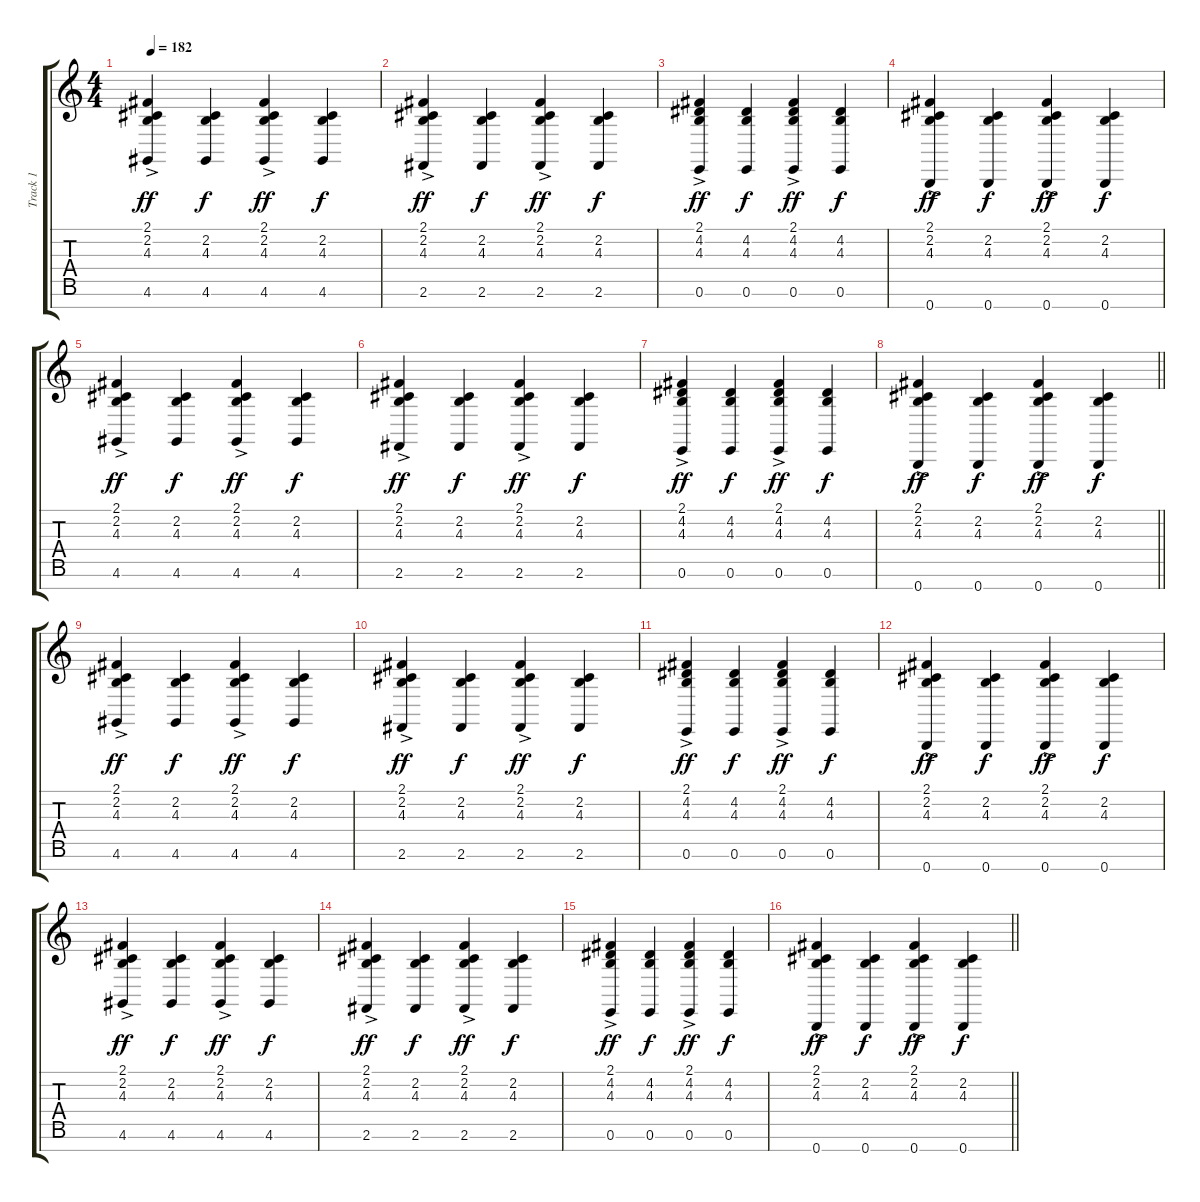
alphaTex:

\track ("Track 1" "Track 1") {instrument electricgrandpiano}
\staff {score tabs}
\tuning (E4 B3 G3 D3 A2 E2 B1) {hide}
\ts (4 4)
\tempo 182
\clef g2
\ks c
(2.1{ac} 2.2{ac} 4.3{ac} 4.6).4{dy ff} (2.2 4.3 4.6).4{dy f} (2.1{ac} 2.2{ac} 4.3{ac} 4.6).4{dy ff} (2.2 4.3 4.6).4{dy f} |
(2.1{ac} 2.2{ac} 4.3{ac} 2.6).4{dy ff} (2.2 4.3 2.6).4{dy f} (2.1{ac} 2.2{ac} 4.3{ac} 2.6).4{dy ff} (2.2 4.3 2.6).4{dy f} |
(2.1{ac} 4.2{ac} 4.3{ac} 0.6).4{dy ff} (4.2 4.3 0.6).4{dy f} (2.1{ac} 4.2{ac} 4.3{ac} 0.6).4{dy ff} (4.2 4.3 0.6).4{dy f} |
(2.1{ac} 2.2{ac} 4.3{ac} 0.7).4{dy ff} (2.2 4.3 0.7).4{dy f} (2.1{ac} 2.2{ac} 4.3{ac} 0.7).4{dy ff} (2.2 4.3 0.7).4{dy f} |
(2.1{ac} 2.2{ac} 4.3{ac} 4.6).4{dy ff} (2.2 4.3 4.6).4{dy f} (2.1{ac} 2.2{ac} 4.3{ac} 4.6).4{dy ff} (2.2 4.3 4.6).4{dy f} |
(2.1{ac} 2.2{ac} 4.3{ac} 2.6).4{dy ff} (2.2 4.3 2.6).4{dy f} (2.1{ac} 2.2{ac} 4.3{ac} 2.6).4{dy ff} (2.2 4.3 2.6).4{dy f} |
(2.1{ac} 4.2{ac} 4.3{ac} 0.6).4{dy ff} (4.2 4.3 0.6).4{dy f} (2.1{ac} 4.2{ac} 4.3{ac} 0.6).4{dy ff} (4.2 4.3 0.6).4{dy f} |
\barLineRight lightlight
(2.1{ac} 2.2{ac} 4.3{ac} 0.7).4{dy ff} (2.2 4.3 0.7).4{dy f} (2.1{ac} 2.2{ac} 4.3{ac} 0.7).4{dy ff} (2.2 4.3 0.7).4{dy f} |
(2.1{ac} 2.2{ac} 4.3{ac} 4.6).4{dy ff} (2.2 4.3 4.6).4{dy f} (2.1{ac} 2.2{ac} 4.3{ac} 4.6).4{dy ff} (2.2 4.3 4.6).4{dy f} |
(2.1{ac} 2.2{ac} 4.3{ac} 2.6).4{dy ff} (2.2 4.3 2.6).4{dy f} (2.1{ac} 2.2{ac} 4.3{ac} 2.6).4{dy ff} (2.2 4.3 2.6).4{dy f} |
(2.1{ac} 4.2{ac} 4.3{ac} 0.6).4{dy ff} (4.2 4.3 0.6).4{dy f} (2.1{ac} 4.2{ac} 4.3{ac} 0.6).4{dy ff} (4.2 4.3 0.6).4{dy f} |
(2.1{ac} 2.2{ac} 4.3{ac} 0.7).4{dy ff} (2.2 4.3 0.7).4{dy f} (2.1{ac} 2.2{ac} 4.3{ac} 0.7).4{dy ff} (2.2 4.3 0.7).4{dy f} |
(2.1{ac} 2.2{ac} 4.3{ac} 4.6).4{dy ff} (2.2 4.3 4.6).4{dy f} (2.1{ac} 2.2{ac} 4.3{ac} 4.6).4{dy ff} (2.2 4.3 4.6).4{dy f} |
(2.1{ac} 2.2{ac} 4.3{ac} 2.6).4{dy ff} (2.2 4.3 2.6).4{dy f} (2.1{ac} 2.2{ac} 4.3{ac} 2.6).4{dy ff} (2.2 4.3 2.6).4{dy f} |
(2.1{ac} 4.2{ac} 4.3{ac} 0.6).4{dy ff} (4.2 4.3 0.6).4{dy f} (2.1{ac} 4.2{ac} 4.3{ac} 0.6).4{dy ff} (4.2 4.3 0.6).4{dy f} |
\barLineRight lightlight
(2.1{ac} 2.2{ac} 4.3{ac} 0.7).4{dy ff} (2.2 4.3 0.7).4{dy f} (2.1{ac} 2.2{ac} 4.3{ac} 0.7).4{dy ff} (2.2 4.3 0.7).4{dy f}
